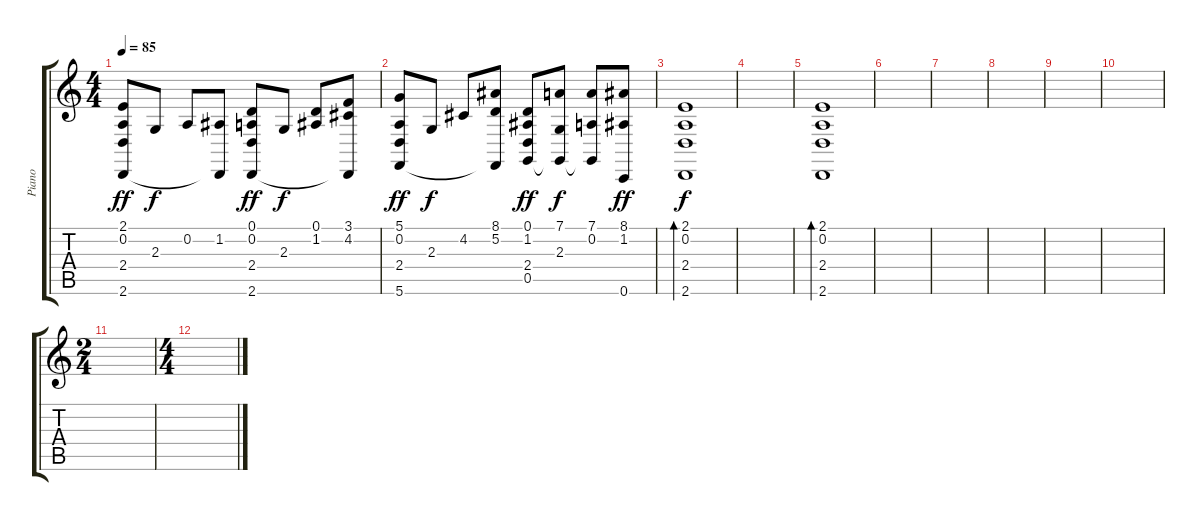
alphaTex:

\track ("Piano" "Piano") {instrument acousticgrandpiano}
\staff {score tabs}
\tuning (D4 A3 F3 C3 G2 C2) {hide}
\ts (4 4)
\tempo 85
\clef g2
\ks c
(2.1 0.2 2.4 2.6).8{dy ff} 2.3.8{dy f} 0.2.8 (1.2 2.6{t}).8 (0.1 0.2 2.4 2.6).8{dy ff} 2.3.8{dy f} (0.1 1.2).8 (3.1 4.2 2.6{t}).8 |
(5.1 0.2 2.4 5.6).8{dy ff} 2.3.8{dy f} 4.2.8 (8.1 5.2 5.6{t}).8 (0.1 1.2 2.4 0.5).8{dy ff} (7.1 2.3 0.5{t}).8{dy f} (7.1 0.2 0.5{t}).8 (8.1 1.2 0.6).8{dy ff} |
(2.1 0.2 2.4 2.6).1{bd 120 dy f} |
|
(2.1 0.2 2.4 2.6).1{bd 120} |
|
|
|
|
|
\ts (2 4)
|
\ts (4 4)
